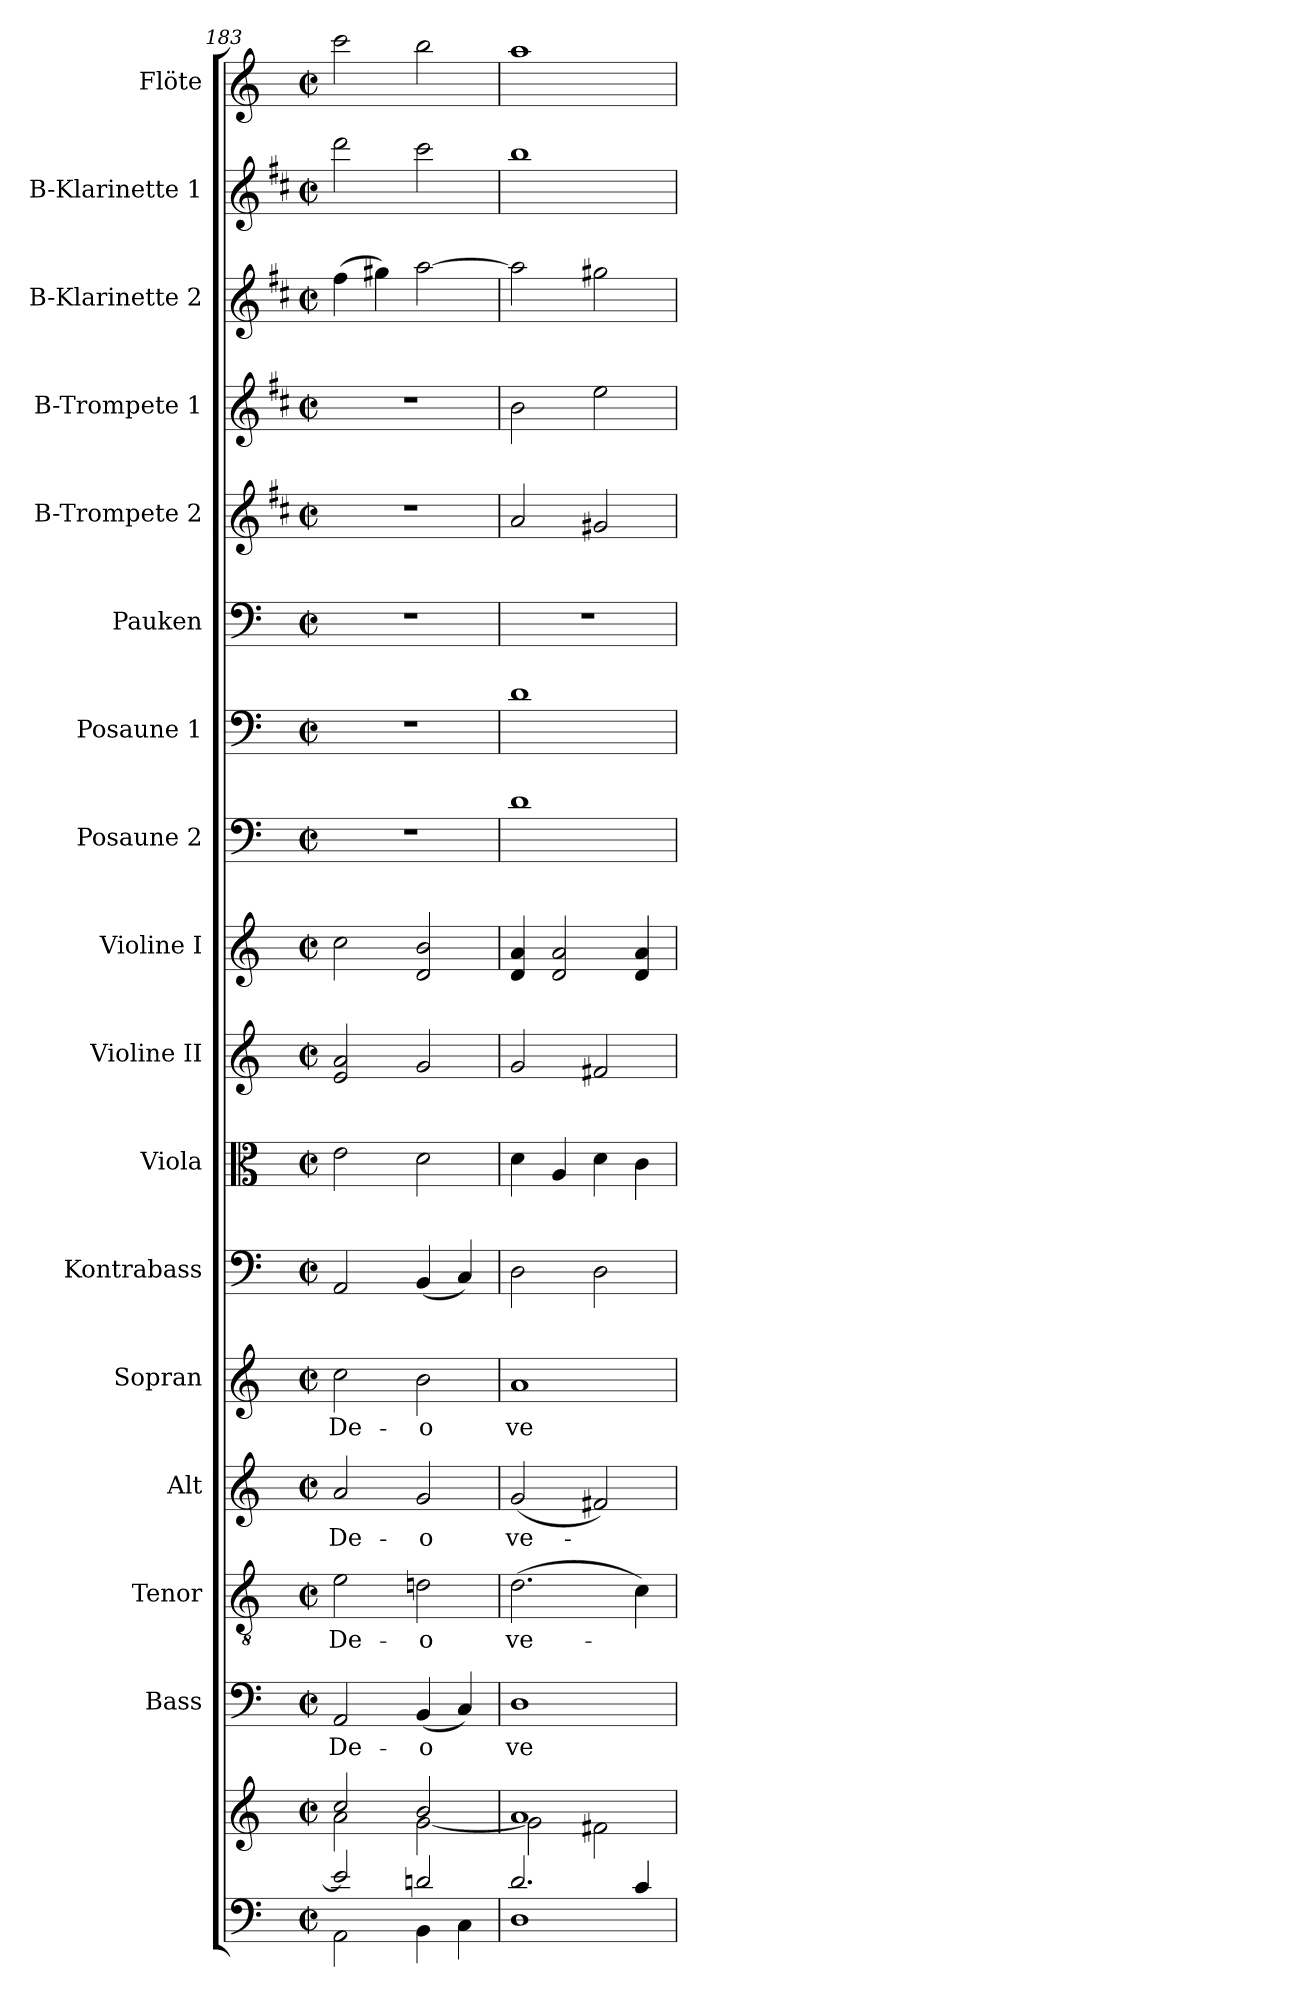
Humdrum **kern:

**kern	**kern	**kern	**text	**kern	**text	**kern	**text	**kern	**text	**kern	**kern	**kern	**kern	**kern	**kern	**kern	**kern	**kern	**kern	**kern	**kern
*part17	*part17	*part16	*part16	*part15	*part15	*part14	*part14	*part13	*part13	*part12	*part11	*part10	*part9	*part8	*part7	*part6	*part5	*part4	*part3	*part2	*part1
*staff18	*staff17	*staff16	*staff16	*staff15	*staff15	*staff14	*staff14	*staff13	*staff13	*staff12	*staff11	*staff10	*staff9	*staff8	*staff7	*staff6	*staff5	*staff4	*staff3	*staff2	*staff1
*	*	*I"Bass	*	*I"Tenor	*	*I"Alt	*	*I"Sopran	*	*I"Kontrabass	*I"Viola	*I"Violine II	*I"Violine I	*I"Posaune 2	*I"Posaune 1	*I"Pauken	*I"B-Trompete 2	*I"B-Trompete 1	*I"B-Klarinette 2	*I"B-Klarinette 1	*I"Flöte
*	*	*I'B.	*	*I'T.	*	*I'A.	*	*I'S.	*	*I'Kb.	*I'Vla.	*I'Vl. II	*I'Vl. I	*I'Pos. 2	*I'Pos. 1	*I'Pk.	*I'B Trp. 2	*I'B Trp. 1	*I'B Kl. 2	*I'B Kl. 1	*I'Fl.
*clefF4	*clefG2	*clefF4	*	*clefGv2	*	*clefG2	*	*clefG2	*	*clefF4	*clefC3	*clefG2	*clefG2	*clefF4	*clefF4	*clefF4	*clefG2	*clefG2	*clefG2	*clefG2	*clefG2
*	*	*	*	*	*	*	*	*	*	*ITrd7c12	*	*	*	*	*	*	*ITrd1c2	*ITrd1c2	*ITrd1c2	*ITrd1c2	*
*k[]	*k[]	*k[]	*	*k[]	*	*k[]	*	*k[]	*	*k[]	*k[]	*k[]	*k[]	*k[]	*k[]	*k[]	*k[]	*k[]	*k[]	*k[]	*k[]
*C:	*C:	*C:	*	*C:	*	*C:	*	*C:	*	*C:	*C:	*C:	*C:	*C:	*C:	*C:	*C:	*C:	*C:	*C:	*C:
*M2/2	*M2/2	*M2/2	*	*M2/2	*	*M2/2	*	*M2/2	*	*M2/2	*M2/2	*M2/2	*M2/2	*M2/2	*M2/2	*M2/2	*M2/2	*M2/2	*M2/2	*M2/2	*M2/2
*met(c|)	*met(c|)	*met(c|)	*	*met(c|)	*	*met(c|)	*	*met(c|)	*	*met(c|)	*met(c|)	*met(c|)	*met(c|)	*met(c|)	*met(c|)	*met(c|)	*met(c|)	*met(c|)	*met(c|)	*met(c|)	*met(c|)
=183	=183	=183	=183	=183	=183	=183	=183	=183	=183	=183	=183	=183	=183	=183	=183	=183	=183	=183	=183	=183	=183
*^	*^	*	*	*	*	*	*	*	*	*	*	*	*	*	*	*	*	*	*	*	*
!	!	!	!	!	!LO:LY:b	!	!LO:LY:b	!	!LO:LY:b	!	!LO:LY:b	!	!	!	!	!	!	!	!	!	!	!	!
2e/]	2AA\	2cc/	2a\	2AA/	De-	2e\	De-	2a/	De-	2cc\	De-	2AAA/	2e\	2e/ 2a/	2cc\	1r	1r	1r	1r	1r	(>4ee\	2ccc\	2ccc\
.	.	.	.	.	.	.	.	.	.	.	.	.	.	.	.	.	.	.	.	.	4ff#X\)	.	.
!	!	!	!	!	!LO:LY:b	!	!LO:LY:b	!	!LO:LY:b	!	!LO:LY:b	!	!	!	!	!	!	!	!	!	!	!	!
2dn/	4BB\	2b/	[<2g\	(<4BB/	-o	2dn\	-o	2g/	-o	2b\	-o	(<4BBB/	2d\	2g/	2d/ 2b/	.	.	.	.	.	[2gg\	2bb\	2bb\
.	4C\	.	.	4C/)	.	.	.	.	.	.	.	4CC/)	.	.	.	.	.	.	.	.	.	.	.
=184	=184	=184	=184	=184	=184	=184	=184	=184	=184	=184	=184	=184	=184	=184	=184	=184	=184	=184	=184	=184	=184	=184	=184
!	!	!	!	!	!LO:LY:b	!	!LO:LY:b	!	!LO:LY:b	!	!LO:LY:b	!	!	!	!	!	!	!	!	!	!	!	!
2.d/	1D	1a	2g\]	1D	ve-	(>2.d\	ve-	(<2g/	ve-	1a	ve-	2DD\	4d\	2g/	4d/ 4a/	1d	1d	1r	2g/	2a\	2gg\]	1aa	1aa
.	.	.	.	.	.	.	.	.	.	.	.	.	4A/	.	2d/ 2a/	.	.	.	.	.	.	.	.
.	.	.	2f#X\	.	.	.	.	2f#X/)	.	.	.	2DD\	4d\	2f#X/	.	.	.	.	2f#X/	2dd\	2ff#X\	.	.
4c/	.	.	.	.	.	4c\)	.	.	.	.	.	.	4c\	.	4d/ 4a/	.	.	.	.	.	.	.	.
*v	*v	*	*	*	*	*	*	*	*	*	*	*	*	*	*	*	*	*	*	*	*	*	*
*	*v	*v	*	*	*	*	*	*	*	*	*	*	*	*	*	*	*	*	*	*	*	*
=	=	=	=	=	=	=	=	=	=	=	=	=	=	=	=	=	=	=	=	=	=
*-	*-	*-	*-	*-	*-	*-	*-	*-	*-	*-	*-	*-	*-	*-	*-	*-	*-	*-	*-	*-	*-
